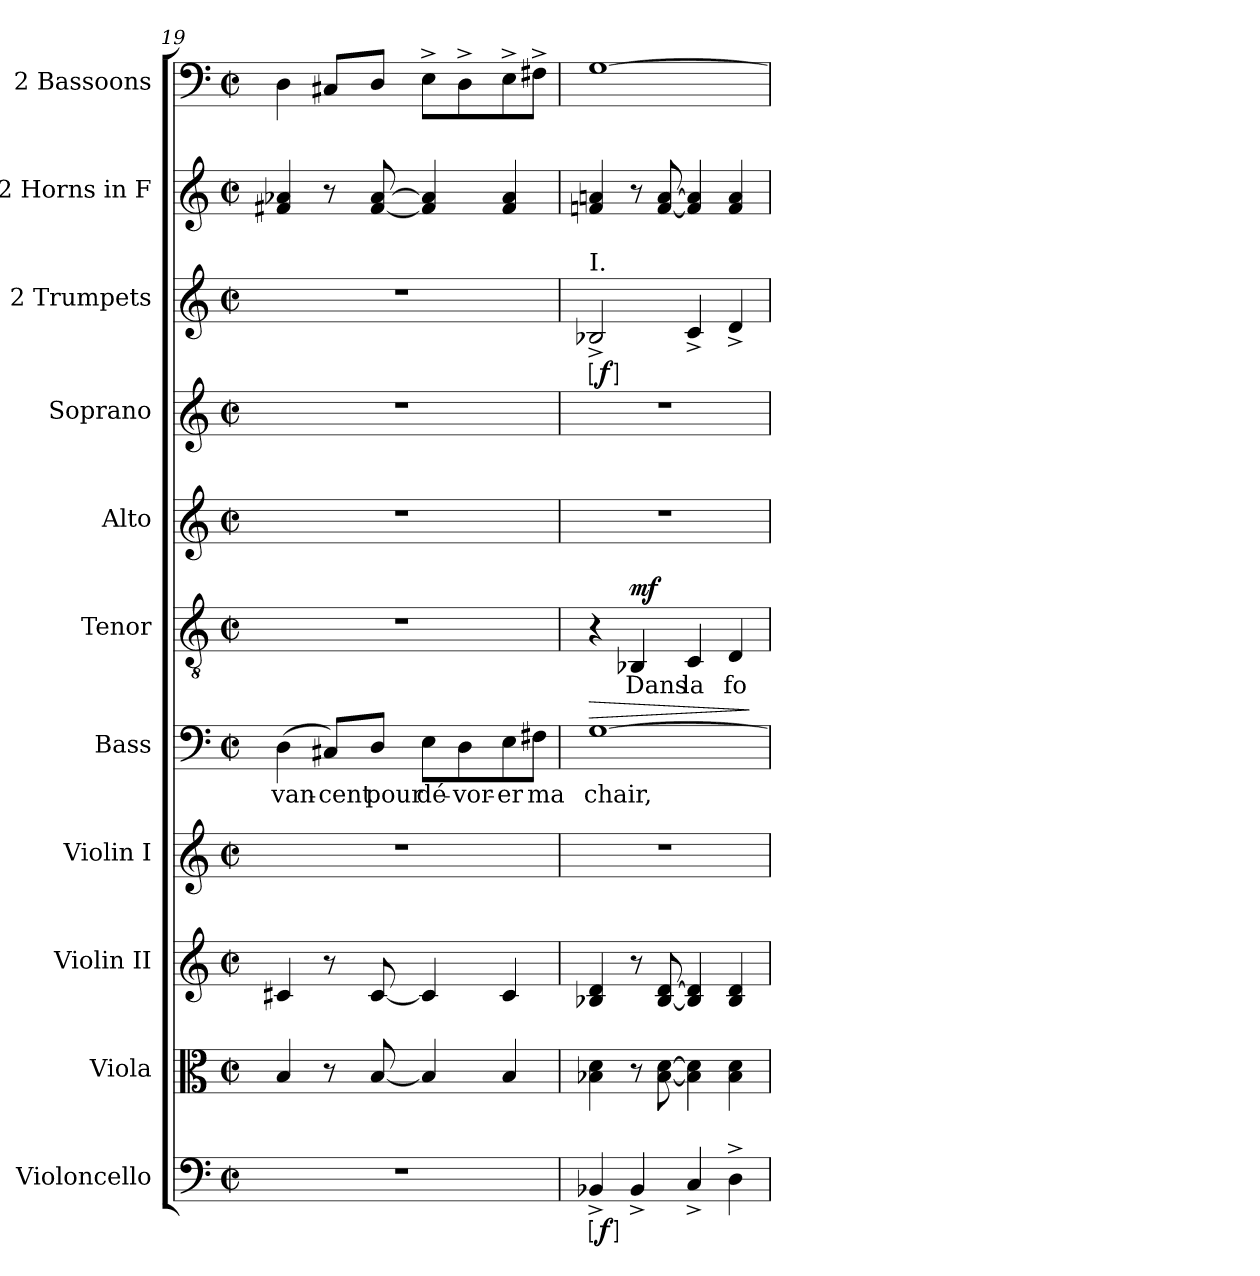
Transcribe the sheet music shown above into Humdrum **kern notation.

**kern	**dynam	**kern	**kern	**kern	**kern	**text	**dynam	**kern	**text	**dynam	**kern	**kern	**kern	**dynam	**kern	**kern
*part11	*part11	*part10	*part9	*part8	*part7	*part7	*part7	*part6	*part6	*part6	*part5	*part4	*part3	*part3	*part2	*part1
*staff11	*staff11	*staff10	*staff9	*staff8	*staff7	*staff7	*staff7	*staff6	*staff6	*staff6	*staff5	*staff4	*staff3	*staff3	*staff2	*staff1
*I"Violoncello	*	*I"Viola	*I"Violin II	*I"Violin I	*I"Bass	*	*	*I"Tenor	*	*	*I"Alto	*I"Soprano	*I"2 Trumpets	*	*I"2 Horns in F	*I"2 Bassoons
*I'Vc.	*	*I'Vla.	*I'Vln. II	*I'Vln. I	*I'B.	*	*	*I'T.	*	*	*I'A.	*I'S.	*I'Tpt.	*	*I'Hn.	*I'Bsn.
*clefF4	*	*clefC3	*clefG2	*clefG2	*clefF4	*	*	*clefGv2	*	*	*clefG2	*clefG2	*clefG2	*	*clefG2	*clefF4
*	*	*	*	*	*	*	*	*ITrd7c12	*	*	*	*	*	*	*ITrd4c7	*
*k[]	*	*k[]	*k[]	*k[]	*k[]	*	*	*k[]	*	*	*k[]	*k[]	*k[]	*	*k[b-]	*k[]
*C:	*	*C:	*C:	*C:	*C:	*	*	*C:	*	*	*C:	*C:	*C:	*	*F:	*C:
*M2/2	*	*M2/2	*M2/2	*M2/2	*M2/2	*	*	*M2/2	*	*	*M2/2	*M2/2	*M2/2	*	*M2/2	*M2/2
*met(c|)	*	*met(c|)	*met(c|)	*met(c|)	*met(c|)	*	*	*met(c|)	*	*	*met(c|)	*met(c|)	*met(c|)	*	*met(c|)	*met(c|)
=19	=19	=19	=19	=19	=19	=19	=19	=19	=19	=19	=19	=19	=19	=19	=19	=19
1r	.	4B	4c#X	1r	(4D	-van-	.	1r	.	.	1r	1r	1r	.	4Bn 4d-X	4D
.	.	8r	8r	.	8C#XL)	-cent	.	.	.	.	.	.	.	.	8r	8C#XL
.	.	[8B	[8c#	.	8DJ	pour	.	.	.	.	.	.	.	.	[8B [8d-	8DJ
.	.	4B]	4c#]	.	8EL	dé-	.	.	.	.	.	.	.	.	4B] 4d-]	8E^L
.	.	.	.	.	8D	-vor-	.	.	.	.	.	.	.	.	.	8D^
.	.	4B	4c#	.	8E	-er	.	.	.	.	.	.	.	.	4B 4d-	8E^
.	.	.	.	.	8F#XJ	ma	.	.	.	.	.	.	.	.	.	8F#X^J
=20	=20	=20	=20	=20	=20	=20	=20	=20	=20	=20	=20	=20	=20	=20	=20	=20
!	!	!	!	!	!	!	!	!	!	!	!	!	!LO:TX:a:t=I.	!	!	!
!	!LO:DY:ed=brack	!	!	!	!	!	!LO:HP:a	!	!	!	!	!	!	!LO:DY:ed=brack	!	!
4BB-X^	f	4B-X 4d	4B-X 4d	1r	[1G	chair,	>	4r	.	.	1r	1r	2B-X^>	f	4B-X 4dn	[1G
!	!	!	!	!	!	!	!	!	!	!LO:DY:a	!	!	!	!	!	!
4BB-^	.	8r	8r	.	.	.	.	4BBB-X	Dans	mf	.	.	.	.	8r	.
.	.	[8B- [8d	[8B- [8d	.	.	.	.	.	.	.	.	.	.	.	[8B- [8d	.
4C^	.	4B-] 4d]	4B-] 4d]	.	.	.	.	4CC	la	.	.	.	4c^>	.	4B-] 4d]	.
4D^	.	4B- 4d	4B- 4d	.	.	.	.	4DD	fo	.	.	.	4d^>	.	4B- 4d	.
.	.	.	.	.	.	.	]	.	.	.	.	.	.	.	.	.
=	=	=	=	=	=	=	=	=	=	=	=	=	=	=	=	=
*-	*-	*-	*-	*-	*-	*-	*-	*-	*-	*-	*-	*-	*-	*-	*-	*-
